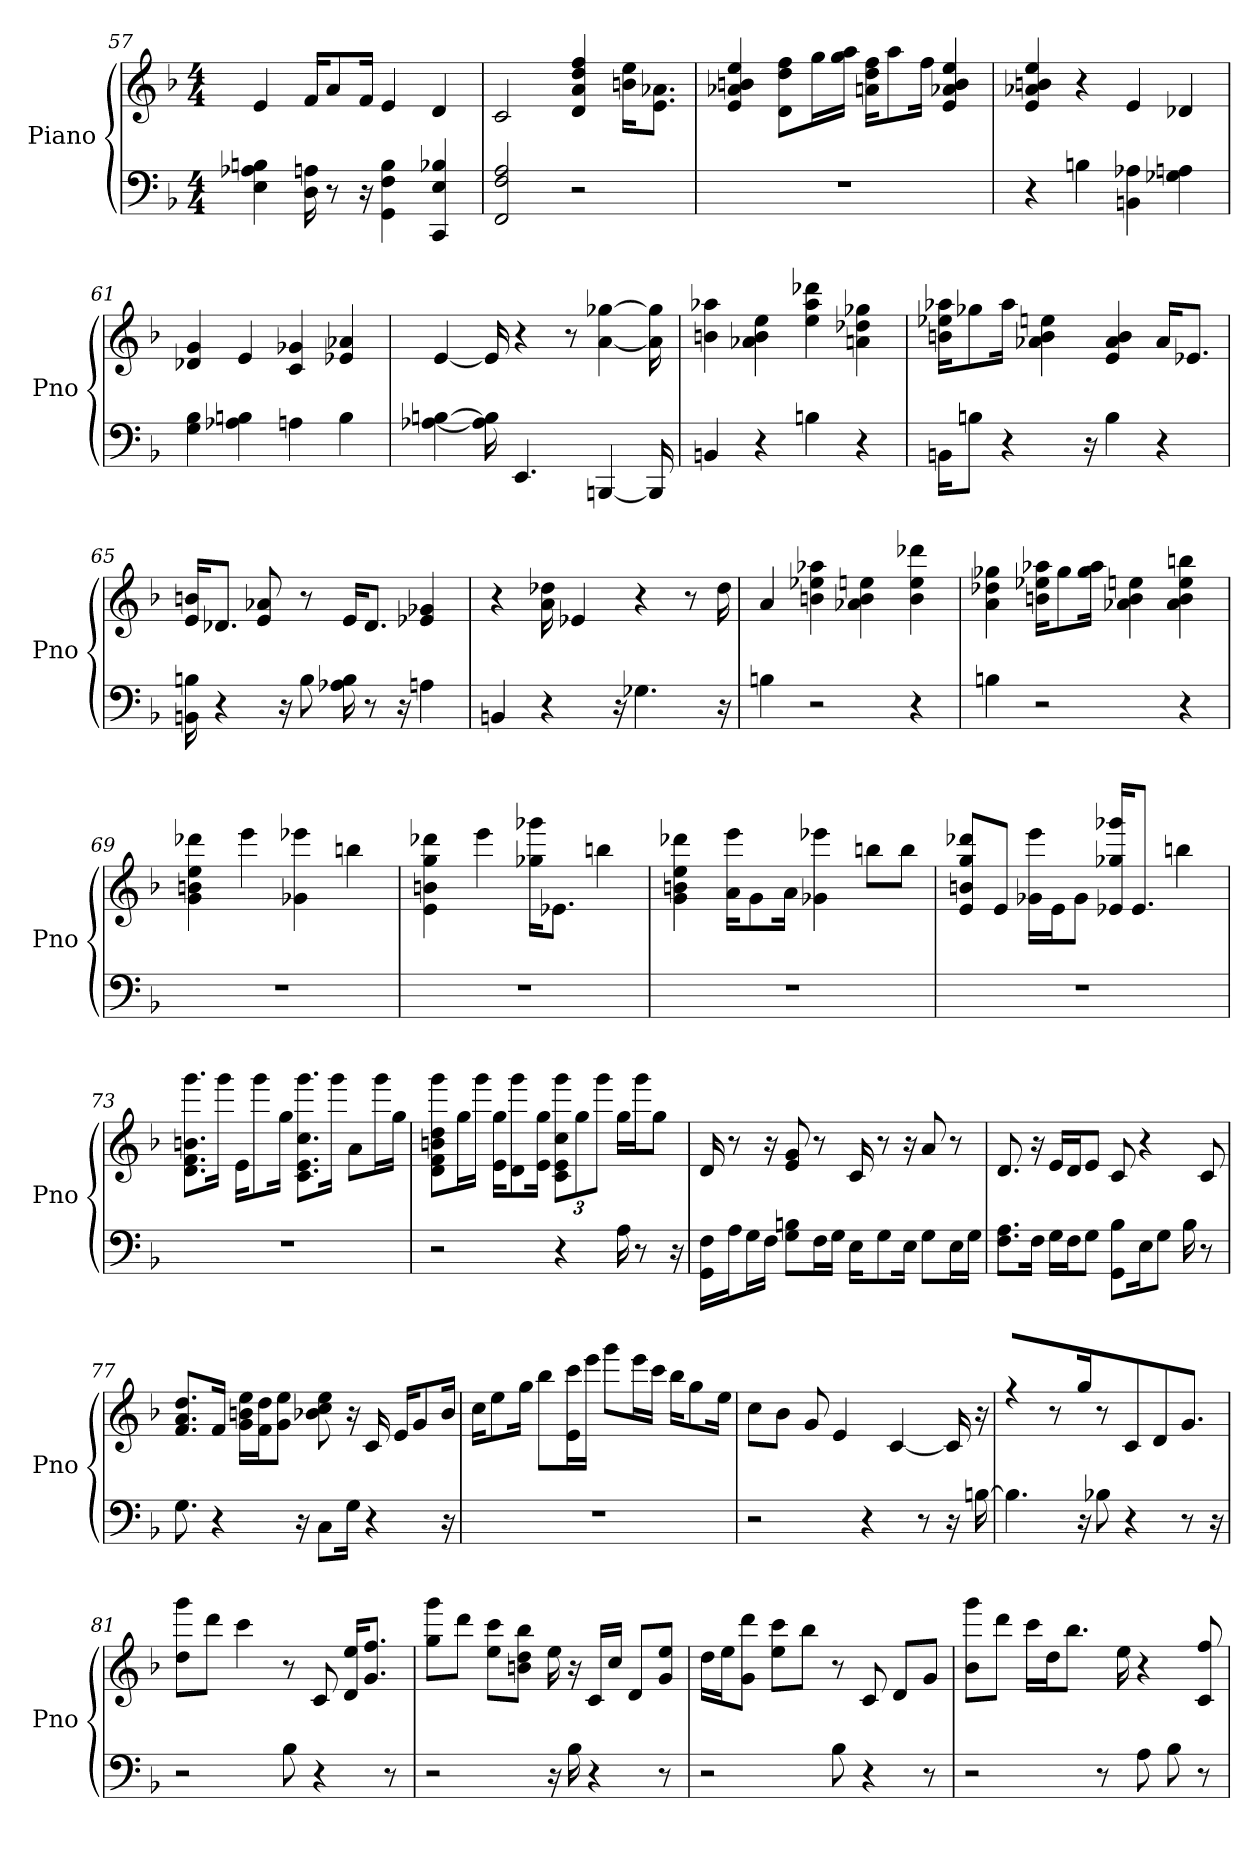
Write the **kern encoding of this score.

**kern	**kern
*part1	*part1
*staff2	*staff1
*I"Piano	*
*I'Pno	*
*clefF4	*clefG2
*k[b-]	*k[b-]
*F:	*F:
*M4/4	*M4/4
=57	=57
4A- 4B 4E	4e
16D 16A	16f/KL
8r	8a/
16r	16f/Jk
4GG 4B 4F	4e
4B- 4E 4CC	4d
=58	=58
2F 2FF 2A	2c
2r	4dd 4ff 4a 4d
.	16ee\ 16b\KL
.	8.e\ 8.a-\J
=59	=59
1r	4a- 4b 4ee 4e
.	8dd\ 8ff\ 8d\L
.	16gg\L
.	16aa\ 16gg\JJ
.	16a\ 16ff\ 16dd\KL
.	8aa\
.	16ff\Jk
.	4b 4ee 4e 4a-
=60	=60
4r	4ee 4e 4a- 4b
4B	4r
4A- 4BB	4e
4A 4G-	4d-
=61	=61
4G 4B-	4d- 4g
4B 4A-	4e
4A	4g- 4c
4B	4e- 4a-
=62	=62
[4A- [4B	[4e
16A-] 16B]	16e]
4.EE	4r
.	8r
[4BBB	[4a [4gg-
16BBB]	16a] 16gg-]
=63	=63
4BB	4aa- 4b
4r	4b 4a- 4ee
4B	4ee 4aa- 4ddd-
4r	4gg- 4dd- 4a
=64	=64
16BB\KL	16b\ 16ee-\ 16aa-\KL
8B\J	8gg-\
4r	16aa-\Jk
.	4ee 4a- 4b
16r	.
4B	4a- 4b 4e
4r	16a-/KL
.	8.e-/J
=65	=65
16B 16BB	16e/ 16b/KL
4r	8.d-/J
.	8e 8a-
16r	.
8B	8r
16A- 16B	16e/KL
8r	8.d-/J
16r	.
4A	4g- 4e-
=66	=66
4BB	4r
4r	16a 16dd-
.	4e-
16r	.
4.G-	4r
.	8r
16r	16dd-
=67	=67
4B	4a
2r	4aa- 4ee- 4b
.	4b 4a- 4ee
4r	4ddd- 4ee 4b
=68	=68
4B	4gg- 4a 4dd-
2r	16b\ 16aa-\ 16ee-\KL
.	8gg-\
.	16aa-\ 16gg-\Jk
.	4a- 4b 4ee
4r	4a- 4b 4ee 4bb
=69	=69
1r	4ee 4b 4g 4ddd-
.	4eee
.	4g- 4eee-
.	4bb
=70	=70
1r	4ddd- 4e 4b 4gg
.	4eee
.	16gg-\ 16ggg-\KL
.	8.e-\J
.	4bb
=71	=71
1r	4g 4ddd- 4ee 4b
.	16eee\ 16a\KL
.	8g\
.	16a\Jk
.	4eee- 4g-
.	8bb\L
.	8bb\J
=72	=72
1r	8b/ 8ddd-/ 8e/ 8gg/L
.	8e/J
.	16eee\ 16g-\LL
.	16e\J
.	8g-\J
.	16e-/ 16ggg-/ 16gg-/KL
.	8.e-/J
.	4bb
=73	=73
1r	8.b\ 8.f\ 8.d\ 8.ggg\L
.	16ggg\Jk
.	16e\KL
.	8ggg\
.	16gg\Jk
.	8.e\ 8.c\ 8.cc\ 8.ggg\L
.	16ggg\Jk
.	8a\L
.	16ggg\L
.	16gg\JJ
=74	=74
2r	8b\ 8d\ 8dd\ 8f\ 8ggg\L
.	16gg\L
.	16ggg\JJ
.	16e\ 16gg\KL
.	8d\ 8ggg\
.	16e\ 16gg\Jk
4r	12ggg\ 12e\ 12cc\ 12c\L
.	12gg\
.	12ggg\J
16A	16gg\LL
8r	16ggg\J
.	8gg\J
16r	.
=75	=75
16F\ 16GG\LL	16d
16A\J	8r
16G\L	.
16F\JJ	16r
8B\ 8G\L	8e 8g
16F\L	8r
16G\JJ	.
16E\KL	16c
8G\	8r
16E\Jk	16r
8G\L	8a
16E\L	8r
16G\JJ	.
=76	=76
8.F\ 8.A\L	8.d
16F\Jk	16r
16G\LL	16e/LL
16F\J	16d/J
8G\J	8e/J
8B-\ 8GG\L	8c
16E\K	4r
8G\J	.
16B-	.
8r	8c
=77	=77
8.G	8.f/ 8.dd/ 8.a/L
4r	16f/Jk
.	16g\ 16ee\ 16b\LL
.	16f\ 16dd\J
.	8g\ 8ee\J
16r	.
8C\L	8b- 8ee 8cc
16G\Jk	16r
4r	16c
.	16e/KL
.	8g/
16r	16b-/Jk
=78	=78
1r	16cc\KL
.	8ee\
.	16gg\Jk
.	8bb-\L
.	16ccc\ 16e\L
.	16eee\JJ
.	8ggg\L
.	16eee\L
.	16ccc\JJ
.	16bb-\KL
.	8gg\
.	16ee\Jk
=79	=79
2r	8cc\L
.	8b-\J
.	8g
.	4e
4r	.
.	[4c
8r	.
16r	16c]
[16B	16r
=80	=80
4.B]	4r
.	8r
16r	16gg
8B-	8r
4r	8c/L
.	8d/J
8r	8.gJ
16r	.
=81	=81
2r	8ggg\ 8dd\L
.	8ddd\J
.	4ccc
8B-	8r
4r	8c
.	16d/ 16ee/KL
.	8.ff/ 8.g/J
8r	.
=82	=82
2r	8gg\ 8ggg\L
.	8ddd\J
.	8ee\ 8ccc\L
.	8b\ 8bb-\ 8dd\J
16r	16ee
16B-	16r
4r	16c/LL
.	16cc/JJ
.	8d/L
8r	8ee/ 8g/J
=83	=83
2r	16dd\LL
.	16ee\J
.	8ddd\ 8g\J
.	8ccc\ 8ee\L
.	8bb-\J
8B-	8r
4r	8c
.	8d/L
8r	8g/J
=84	=84
2r	8ggg\ 8b-\L
.	8ddd\J
.	16ccc\LL
.	16dd\J
.	8.bb-\J
8r	.
.	16ee
8A	4r
8B-	.
8r	8c 8ff
=	=
*-	*-
